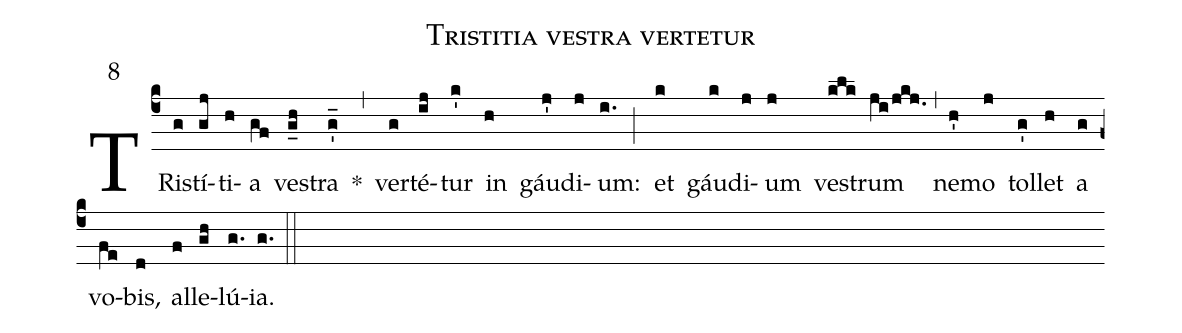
name:Tristitia vestra vertetur;
mode:8;
annotation:8;
office-part:Antiphonae;
%%
(c4) TRi(g)stí(gj)ti(h)a(gf) ve(g_h)stra(g'_) *(,) ver(g)té(ij)tur(k') in(h) gáu(j')di(j)um:(i.) (;) et(k) gáu(k)di(j)um(j) ve(klk)strum(ji/jkj.) (,) ne(h')mo(j) tol(g')let(h) a(g) vo(fe)bis,(d) al(f)le(gh)lú(g.)ia.(g.) (::)
